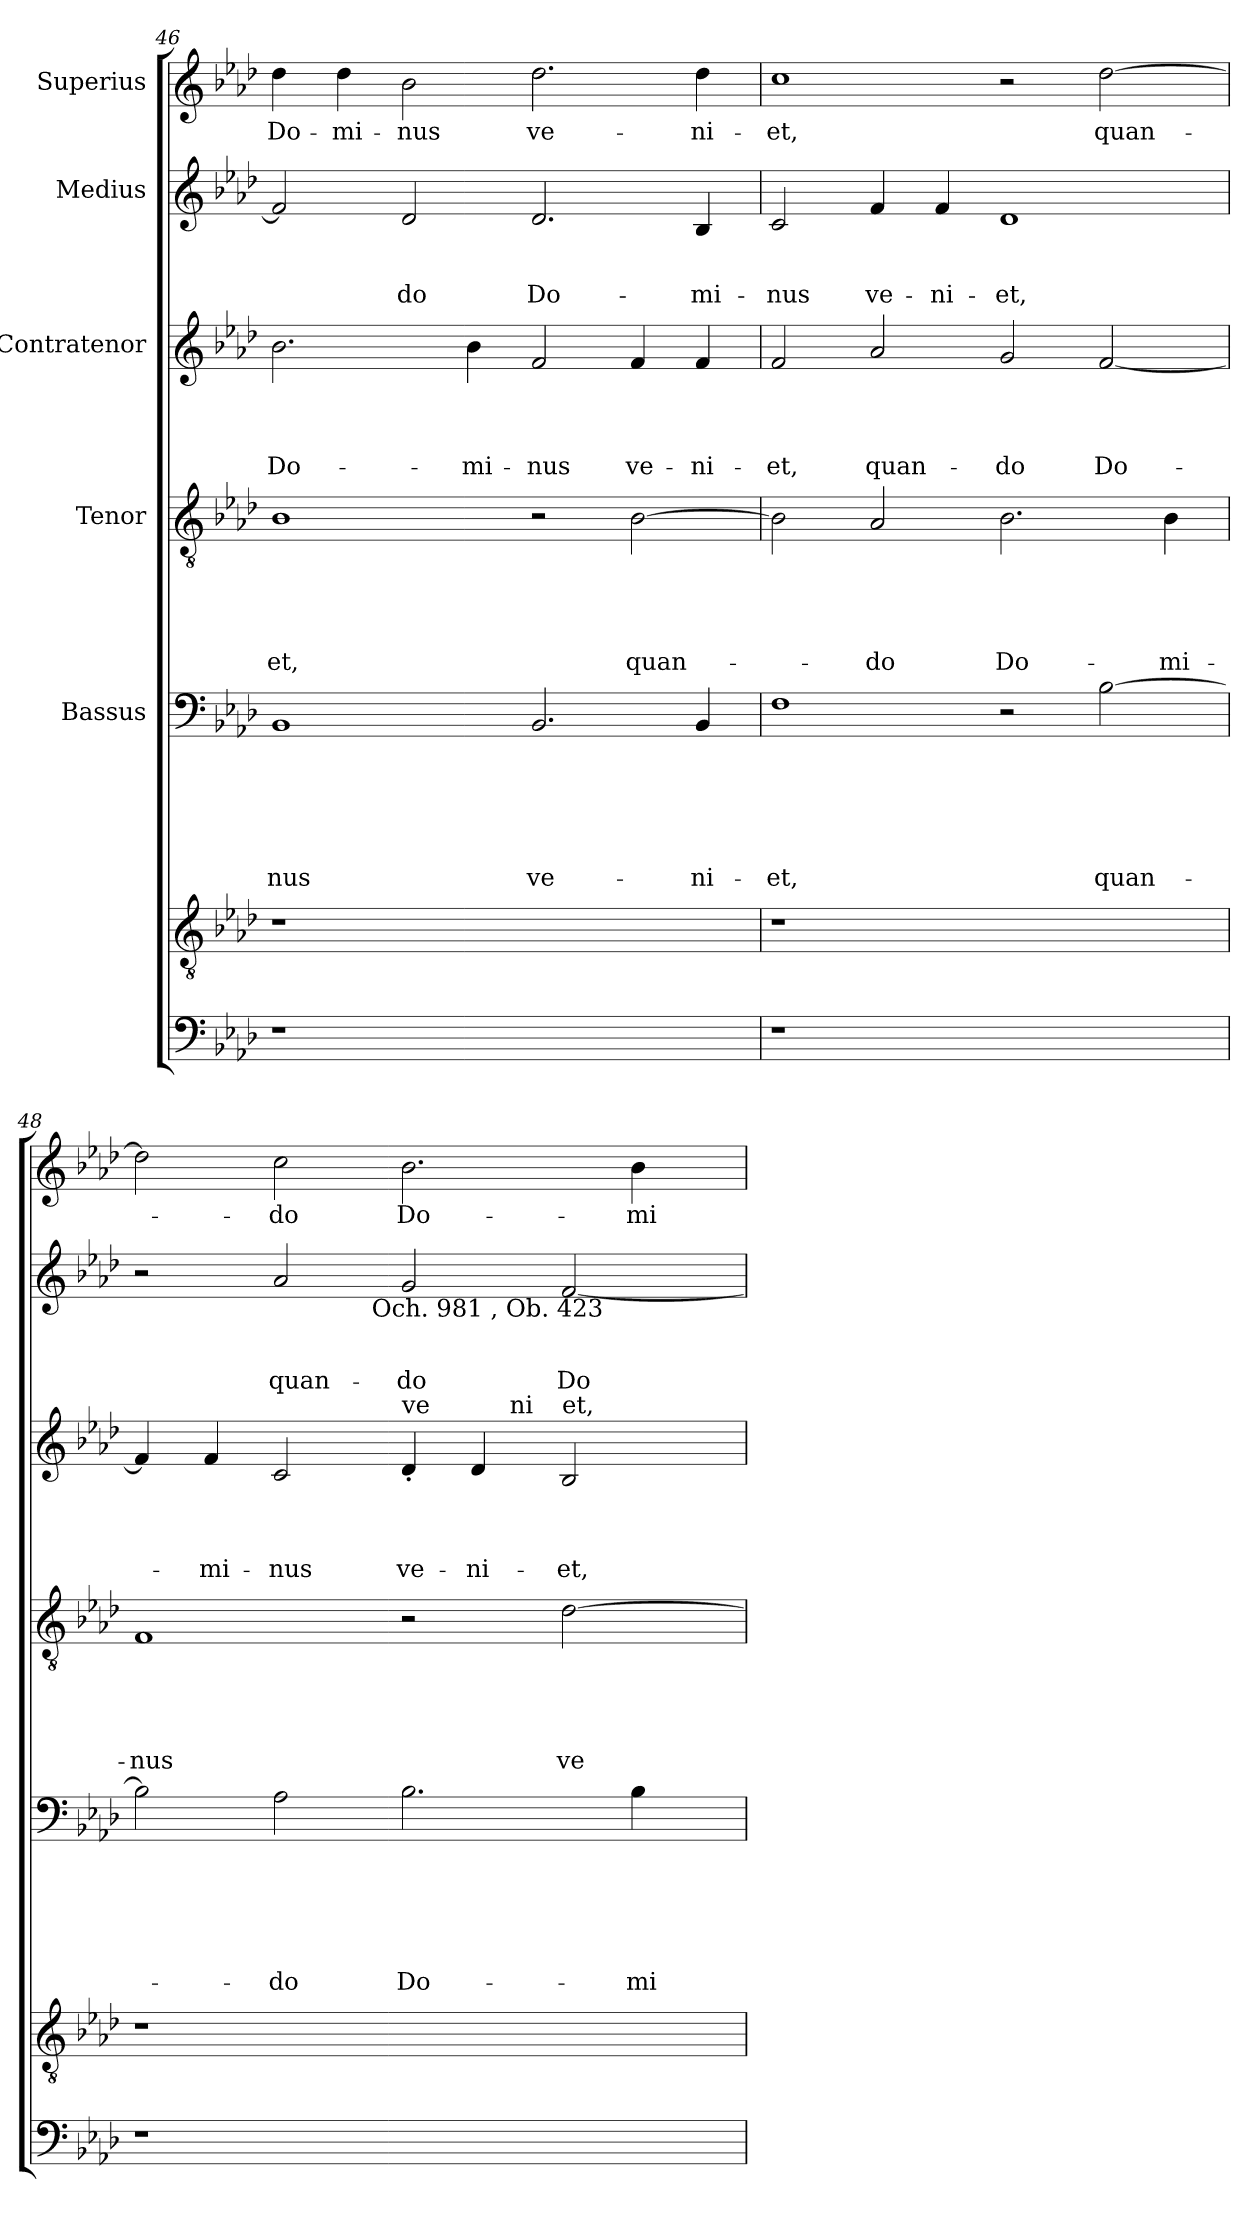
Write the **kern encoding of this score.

**kern	**kern	**kern	**text	**text	**text	**text	**text	**text	**kern	**text	**text	**text	**text	**text	**kern	**text	**text	**text	**text	**kern	**text	**text	**text	**kern	**text
*part7	*part6	*part5	*part5	*part5	*part5	*part5	*part5	*part5	*part4	*part4	*part4	*part4	*part4	*part4	*part3	*part3	*part3	*part3	*part3	*part2	*part2	*part2	*part2	*part1	*part1
*staff7	*staff6	*staff5	*staff5	*staff5	*staff5	*staff5	*staff5	*staff5	*staff4	*staff4	*staff4	*staff4	*staff4	*staff4	*staff3	*staff3	*staff3	*staff3	*staff3	*staff2	*staff2	*staff2	*staff2	*staff1	*staff1
*	*	*I"Bassus	*	*	*	*	*	*	*I"Tenor	*	*	*	*	*	*I"Contratenor	*	*	*	*	*I"Medius	*	*	*	*I"Superius	*
*clefF4	*clefGv2	*clefF4	*	*	*	*	*	*	*clefGv2	*	*	*	*	*	*clefG2	*	*	*	*	*clefG2	*	*	*	*clefG2	*
*k[b-e-a-d-]	*k[b-e-a-d-]	*k[b-e-a-d-]	*	*	*	*	*	*	*k[b-e-a-d-]	*	*	*	*	*	*k[b-e-a-d-]	*	*	*	*	*k[b-e-a-d-]	*	*	*	*k[b-e-a-d-]	*
*A-:	*A-:	*A-:	*	*	*	*	*	*	*A-:	*	*	*	*	*	*A-:	*	*	*	*	*A-:	*	*	*	*A-:	*
=46	=46	=46	=46	=46	=46	=46	=46	=46	=46	=46	=46	=46	=46	=46	=46	=46	=46	=46	=46	=46	=46	=46	=46	=46	=46
!	!	!	!	!	!	!	!	!LO:LY:b	!	!	!	!	!	!LO:LY:b	!	!	!	!	!LO:LY:b	!	!	!	!	!	!LO:LY:b
1r	1r	1BB-	.	.	.	.	.	-nus	1B-	.	.	.	.	-et,	2.b-\	.	.	.	Do-	2f/]	.	.	.	4dd-\	Do-
!	!	!	!	!	!	!	!	!	!	!	!	!	!	!	!	!	!	!	!	!	!	!	!	!	!LO:LY:b
.	.	.	.	.	.	.	.	.	.	.	.	.	.	.	.	.	.	.	.	.	.	.	.	4dd-\	-mi-
!	!	!	!	!	!	!	!	!	!	!	!	!	!	!	!	!	!	!	!	!	!	!	!LO:LY:b	!	!LO:LY:b
.	.	.	.	.	.	.	.	.	.	.	.	.	.	.	.	.	.	.	.	2d-/	.	.	-do	2b-\	-nus
!	!	!	!	!	!	!	!	!	!	!	!	!	!	!	!	!	!	!	!LO:LY:b	!	!	!	!	!	!
.	.	.	.	.	.	.	.	.	.	.	.	.	.	.	4b-\	.	.	.	-mi-	.	.	.	.	.	.
!	!	!	!	!	!	!	!	!LO:LY:b	!	!	!	!	!	!	!	!	!	!	!LO:LY:b	!	!	!	!LO:LY:b	!	!LO:LY:b
1ryy	1ryy	2.BB-/	.	.	.	.	.	ve-	2r	.	.	.	.	.	2f/	.	.	.	-nus	2.d-/	.	.	Do-	2.dd-\	ve-
!	!	!	!	!	!	!	!	!	!	!	!	!	!	!LO:LY:b	!	!	!	!	!LO:LY:b	!	!	!	!	!	!
.	.	.	.	.	.	.	.	.	[<2B-\	.	.	.	.	quan-	4f/	.	.	.	ve-	.	.	.	.	.	.
!	!	!	!	!	!	!	!	!LO:LY:b	!	!	!	!	!	!	!	!	!	!	!LO:LY:b	!	!	!	!LO:LY:b	!	!LO:LY:b
.	.	4BB-/	.	.	.	.	.	-ni-	.	.	.	.	.	.	4f/	.	.	.	-ni-	4B-/	.	.	-mi-	4dd-\	-ni-
!!LO:LB:g=z
=47	=47	=47	=47	=47	=47	=47	=47	=47	=47	=47	=47	=47	=47	=47	=47	=47	=47	=47	=47	=47	=47	=47	=47	=47	=47
!	!	!	!	!	!	!	!	!LO:LY:b	!	!	!	!	!	!	!	!	!	!	!LO:LY:b	!	!	!	!LO:LY:b	!	!LO:LY:b
1r	1r	1F	.	.	.	.	.	-et,	2B-\]	.	.	.	.	.	2f/	.	.	.	-et,	2c/	.	.	-nus	1cc	-et,
!	!	!	!	!	!	!	!	!	!	!	!	!	!	!LO:LY:b	!	!	!	!	!LO:LY:b	!	!	!	!LO:LY:b	!	!
.	.	.	.	.	.	.	.	.	2A-/	.	.	.	.	-do	2a-/	.	.	.	quan-	4f/	.	.	ve-	.	.
!	!	!	!	!	!	!	!	!	!	!	!	!	!	!	!	!	!	!	!	!	!	!	!LO:LY:b	!	!
.	.	.	.	.	.	.	.	.	.	.	.	.	.	.	.	.	.	.	.	4f/	.	.	-ni-	.	.
!	!	!	!	!	!	!	!	!	!	!	!	!	!	!LO:LY:b	!	!	!	!	!LO:LY:b	!	!	!	!LO:LY:b	!	!
1ryy	1ryy	2r	.	.	.	.	.	.	2.B-\	.	.	.	.	Do-	2g/	.	.	.	-do	1d-	.	.	-et,	2r	.
!	!	!	!	!	!	!	!	!LO:LY:b	!	!	!	!	!	!	!	!	!	!	!LO:LY:b	!	!	!	!	!	!LO:LY:b
.	.	[>2B-\	.	.	.	.	.	quan-	.	.	.	.	.	.	[<2f/	.	.	.	Do-	.	.	.	.	[>2dd-\	quan-
!	!	!	!	!	!	!	!	!	!	!	!	!	!	!LO:LY:b	!	!	!	!	!	!	!	!	!	!	!
.	.	.	.	.	.	.	.	.	4B-\	.	.	.	.	-mi-	.	.	.	.	.	.	.	.	.	.	.
=48	=48	=48	=48	=48	=48	=48	=48	=48	=48	=48	=48	=48	=48	=48	=48	=48	=48	=48	=48	=48	=48	=48	=48	=48	=48
!	!	!	!	!	!	!	!	!	!	!	!	!	!	!LO:LY:b	!	!	!	!	!	!	!	!	!	!	!
*	*	*	*	*	*	*	*	*	*	*	*	*	*	*	*^	*	*	*	*	*^	*	*	*	*	*
1r	1r	2B-\]	.	.	.	.	.	.	1F	.	.	.	.	-nus	4f/]	1ryy	.	.	.	.	2r	2...ryy	.	.	.	2dd-\]	.
!	!	!	!	!	!	!	!	!	!	!	!	!	!	!	!	!	!	!	!	!LO:LY:b	!	!	!	!	!	!	!
.	.	.	.	.	.	.	.	.	.	.	.	.	.	.	4f/	.	.	.	.	-mi-	.	.	.	.	.	.	.
!	!	!	!	!	!	!	!	!LO:LY:b	!	!	!	!	!	!	!	!	!	!	!	!LO:LY:b	!	!	!	!	!LO:LY:b	!	!LO:LY:b
.	.	2A-\	.	.	.	.	.	-do	.	.	.	.	.	.	2c/	.	.	.	.	-nus	2a-/	.	.	.	quan-	2cc\	-do
!	!	!	!	!	!	!	!	!	!	!	!	!	!	!	!	!	!	!	!	!	!	!LO:TX:b:t=Och. 981 , Ob. 423	!	!	!	!	!
.	.	.	.	.	.	.	.	.	.	.	.	.	.	.	.	.	.	.	.	.	.	1ryy	.	.	.	.	.
!	!	!	!	!	!	!	!	!	!	!	!	!	!	!	!LO:TX:a:t=ve	!	!	!	!	!	!	!	!	!	!	!	!
!	!	!	!	!	!	!	!	!LO:LY:b	!	!	!	!	!	!	!	!	!	!	!	!LO:LY:b	!	!	!	!	!LO:LY:b	!	!LO:LY:b
1ryy	1ryy	2.B-\	.	.	.	.	.	Do-	2r	.	.	.	.	.	4d-'</	4ryy	.	.	.	ve-	2g/	.	.	.	-do	2.b-\	Do-
!	!	!	!	!	!	!	!	!	!	!	!	!	!	!	!	!	!	!	!	!LO:LY:b	!	!	!	!	!	!	!
.	.	.	.	.	.	.	.	.	.	.	.	.	.	.	4d-/	16.ryy	.	.	.	-ni-	.	.	.	.	.	.	.
!	!	!	!	!	!	!	!	!	!	!	!	!	!	!	!	!LO:TX:a:t=ni	!	!	!	!	!	!	!	!	!	!	!
.	.	.	.	.	.	.	.	.	.	.	.	.	.	.	.	2ryy	.	.	.	.	.	.	.	.	.	.	.
!	!	!	!	!	!	!	!	!	!	!	!	!	!	!	!LO:TX:a:t=et,	!	!	!	!	!	!	!	!	!	!	!	!
!	!	!	!	!	!	!	!	!	!	!	!	!	!	!LO:LY:b	!	!	!	!	!	!LO:LY:b	!	!	!	!	!LO:LY:b	!	!
.	.	.	.	.	.	.	.	.	[>2d-\	.	.	.	.	ve-	2B-/	.	.	.	.	-et,	[<2f/	.	.	.	Do-	.	.
!	!	!	!	!	!	!	!	!LO:LY:b	!	!	!	!	!	!	!	!	!	!	!	!	!	!	!	!	!	!	!LO:LY:b
.	.	4B-\	.	.	.	.	.	-mi-	.	.	.	.	.	.	.	.	.	.	.	.	.	.	.	.	.	4b-\	-mi-
.	.	.	.	.	.	.	.	.	.	.	.	.	.	.	.	8ryy	.	.	.	.	.	.	.	.	.	.	.
.	.	.	.	.	.	.	.	.	.	.	.	.	.	.	.	.	.	.	.	.	.	16ryy	.	.	.	.	.
.	.	.	.	.	.	.	.	.	.	.	.	.	.	.	.	32ryy	.	.	.	.	.	.	.	.	.	.	.
*	*	*	*	*	*	*	*	*	*	*	*	*	*	*	*v	*v	*	*	*	*	*	*	*	*	*	*	*
*	*	*	*	*	*	*	*	*	*	*	*	*	*	*	*	*	*	*	*	*v	*v	*	*	*	*	*
=	=	=	=	=	=	=	=	=	=	=	=	=	=	=	=	=	=	=	=	=	=	=	=	=	=
*-	*-	*-	*-	*-	*-	*-	*-	*-	*-	*-	*-	*-	*-	*-	*-	*-	*-	*-	*-	*-	*-	*-	*-	*-	*-
